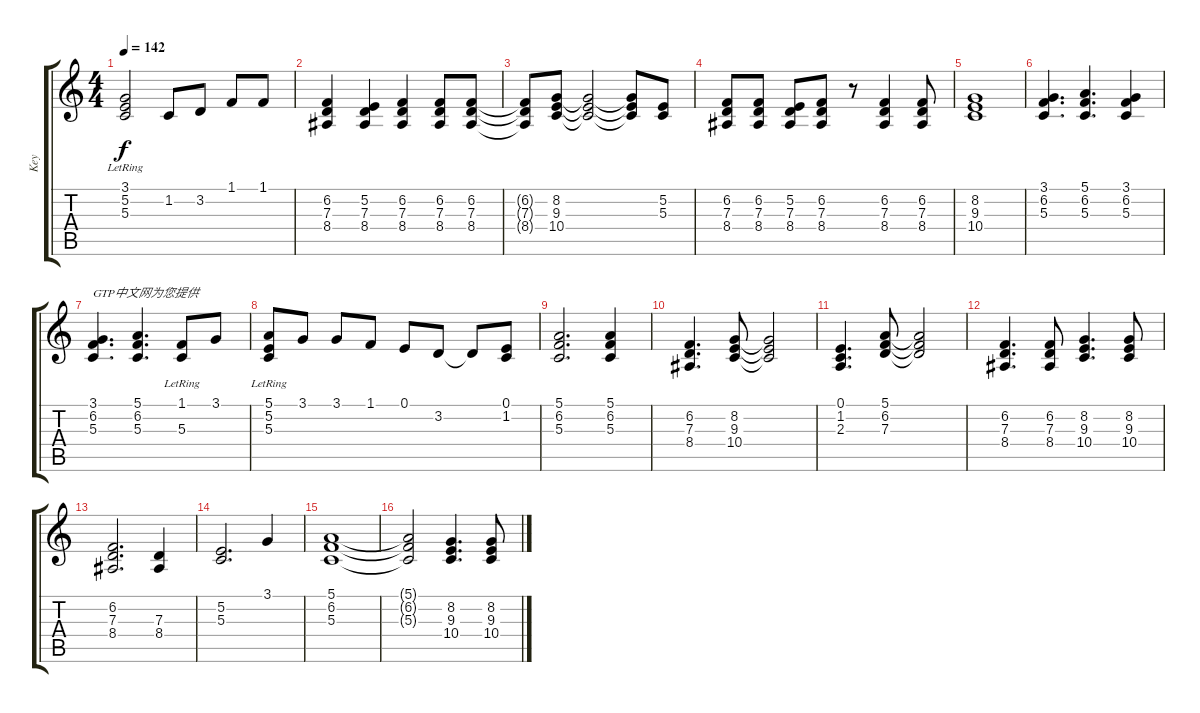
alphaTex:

\track ("Key" "Key") {instrument electricgrandpiano}
\staff {score tabs}
\tuning (E4 B3 G3 D3 A2 E2) {hide}
\ts (4 4)
\tempo 142
\clef g2
\ks c
(3.1 5.2{lr} 5.3{lr}).2{dy f} 1.2.8 3.2.8 1.1.8 1.1.8 |
(6.2 7.3 8.4).4 (5.2 7.3 8.4).4 (6.2 7.3 8.4).4 (6.2 7.3 8.4).8 (6.2 7.3 8.4).8 |
(6.2{t} 7.3{t} 8.4{t}).8 (8.2 9.3 10.4).8 (8.2{t} 9.3{t} 10.4{t}).2 (8.2{t} 9.3{t} 10.4{t}).8 (5.2 5.3).8 |
(6.2 7.3 8.4).8 (6.2 7.3 8.4).8 (5.2 7.3 8.4).8 (6.2 7.3 8.4).8 r.8 (6.2 7.3 8.4).4 (6.2 7.3 8.4).8 |
(8.2 9.3 10.4).1 |
(3.1 6.2 5.3).4{d} (5.1 6.2 5.3).4{d} (3.1 6.2 5.3).4 |
(3.1 6.2 5.3).4{d txt "GTP中文网为您提供"} (5.1 6.2 5.3).4{d} (1.1 5.3{lr}).8 3.1.8 |
(5.1 5.2{lr} 5.3{lr}).8 3.1.8 3.1.8 1.1.8 0.1.8 3.2.8 3.2{t}.8 (0.1 1.2).8 |
(5.1 6.2 5.3).2{d} (5.1 6.2 5.3).4 |
(6.2 7.3 8.4).4{d} (8.2 9.3 10.4).8 (8.2{t} 9.3{t} 10.4{t}).2 |
(0.1 1.2 2.3).4{d} (5.1 6.2 7.3).8 (5.1{t} 6.2{t} 7.3{t}).2 |
(6.2 7.3 8.4).4{d} (6.2 7.3 8.4).8 (8.2 9.3 10.4).4{d} (8.2 9.3 10.4).8 |
(6.2 7.3 8.4).2{d} (7.3 8.4).4 |
(5.2 5.3).2{d} 3.1.4 |
(5.1 6.2 5.3).1 |
(5.1{t} 6.2{t} 5.3{t}).2 (8.2 9.3 10.4).4{d} (8.2 9.3 10.4).8
